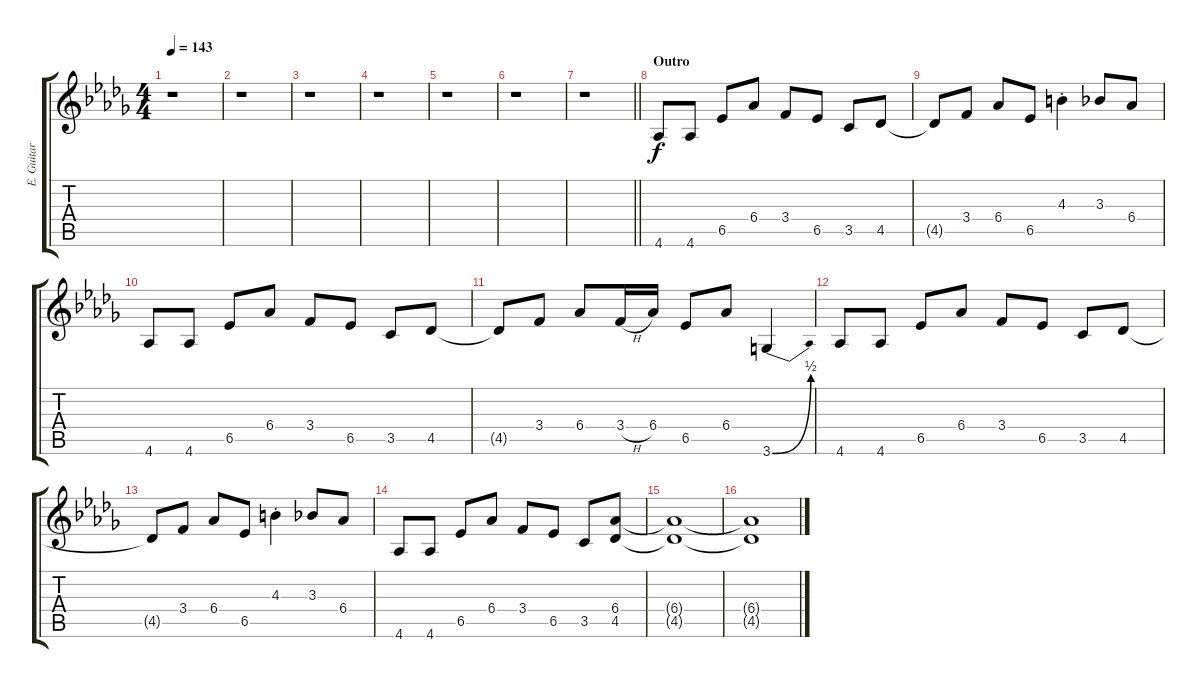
\track ("E. Guitar III" "E. Guitar ") {instrument overdrivenguitar}
\staff {score tabs}
\tuning (E4 B3 G3 D3 A2 E2) {hide}
\ts (4 4)
\tempo 143
\clef g2
\ks db
r.1{dy f} |
r.1 |
r.1 |
r.1 |
r.1 |
r.1 |
\barLineRight lightlight
r.1 |
\section ("" "Outro")
4.6.8 4.6.8 6.5.8 6.4.8 3.4.8 6.5.8 3.5.8 4.5.8 |
4.5{t}.8 3.4.8 6.4.8 6.5.8 4.3{st}.4 3.3.8 6.4.8 |
4.6.8 4.6.8 6.5.8 6.4.8 3.4.8 6.5.8 3.5.8 4.5.8 |
4.5{t}.8 3.4.8 6.4.8 3.4{h}.16 6.4.16 6.5.8 6.4.8 3.6{be (bend 0 0 60 2)}.4 |
4.6.8 4.6.8 6.5.8 6.4.8 3.4.8 6.5.8 3.5.8 4.5.8 |
4.5{t}.8 3.4.8 6.4.8 6.5.8 4.3{st}.4 3.3.8 6.4.8 |
4.6.8 4.6.8 6.5.8 6.4.8 3.4.8 6.5.8 3.5.8 (6.4 4.5).8 |
(6.4{t} 4.5{t}).1 |
(6.4{t} 4.5{t}).1
